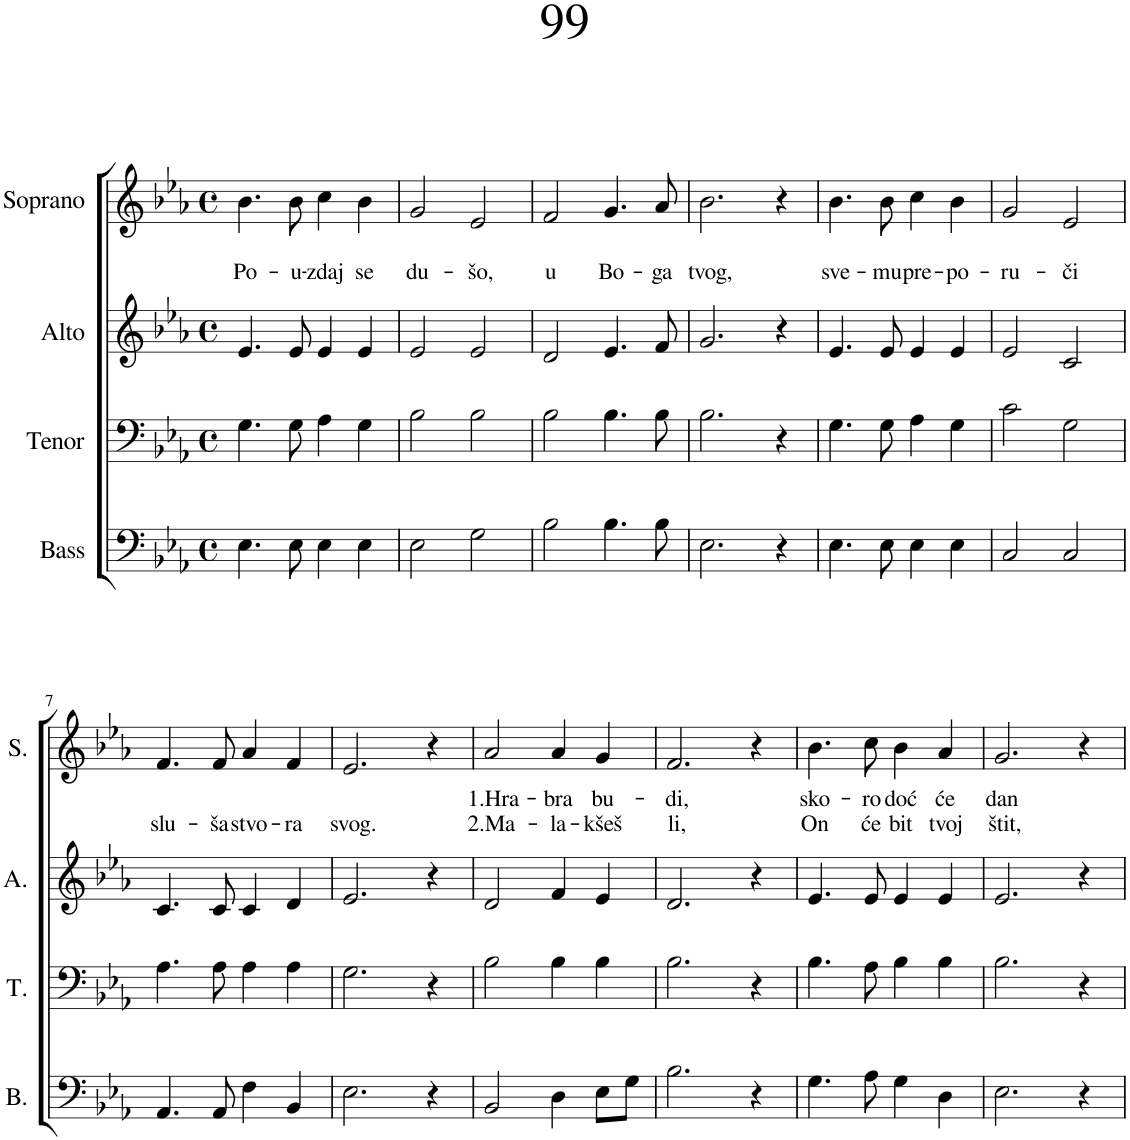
**kern	**kern	**kern	**kern	**text	**text
*part4	*part3	*part2	*part1	*part1	*part1
*staff4	*staff3	*staff2	*staff1	*staff1	*staff1
*I"Bass	*I"Tenor	*I"Alto	*I"Soprano	*	*
*I'B.	*I'T.	*I'A.	*I'S.	*	*
*clefF4	*clefF4	*clefG2	*clefG2	*	*
*k[b-e-a-]	*k[b-e-a-]	*k[b-e-a-]	*k[b-e-a-]	*	*
*M4/4	*M4/4	*M4/4	*M4/4	*	*
*met(c)	*met(c)	*met(c)	*met(c)	*	*
=1	=1	=1	=1	=1	=1
!	!	!	!	!	!LO:LY:b
4.E-\	4.G\	4.e-/	4.b-\	.	Po-
!	!	!	!	!	!LO:LY:b
8E-\	8G\	8e-/	8b-\	.	-u-
!	!	!	!	!	!LO:LY:b
4E-\	4A-\	4e-/	4cc\	.	-zdaj
!	!	!	!	!	!LO:LY:b
4E-\	4G\	4e-/	4b-\	.	se
=2	=2	=2	=2	=2	=2
!	!	!	!	!	!LO:LY:b
2E-\	2B-\	2e-/	2g/	.	du-
!	!	!	!	!	!LO:LY:b
2G\	2B-\	2e-/	2e-/	.	-šo,
=3	=3	=3	=3	=3	=3
!	!	!	!	!	!LO:LY:b
2B-\	2B-\	2d/	2f/	.	u
!	!	!	!	!	!LO:LY:b
4.B-\	4.B-\	4.e-/	4.g/	.	Bo-
!	!	!	!	!	!LO:LY:b
8B-\	8B-\	8f/	8a-/	.	-ga
=4	=4	=4	=4	=4	=4
!	!	!	!	!	!LO:LY:b
2.E-\	2.B-\	2.g/	2.b-\	.	tvog,
4r	4r	4r	4r	.	.
=5	=5	=5	=5	=5	=5
!	!	!	!	!	!LO:LY:b
4.E-\	4.G\	4.e-/	4.b-\	.	sve-
!	!	!	!	!	!LO:LY:b
8E-\	8G\	8e-/	8b-\	.	-mu
!	!	!	!	!	!LO:LY:b
4E-\	4A-\	4e-/	4cc\	.	pre-
!	!	!	!	!	!LO:LY:b
4E-\	4G\	4e-/	4b-\	.	-po-
=6	=6	=6	=6	=6	=6
!	!	!	!	!	!LO:LY:b
2C/	2c\	2e-/	2g/	.	-ru-
!	!	!	!	!	!LO:LY:b
2C/	2G\	2c/	2e-/	.	-či
!!LO:LB:g=z
=7	=7	=7	=7	=7	=7
!	!	!	!	!	!LO:LY:b
4.AA-/	4.A-\	4.c/	4.f/	.	slu-
!	!	!	!	!	!LO:LY:b
8AA-/	8A-\	8c/	8f/	.	-ša
!	!	!	!	!	!LO:LY:b
4F\	4A-\	4c/	4a-/	.	stvo-
!	!	!	!	!	!LO:LY:b
4BB-/	4A-\	4d/	4f/	.	-ra
=8	=8	=8	=8	=8	=8
!	!	!	!	!	!LO:LY:b
2.E-\	2.G\	2.e-/	2.e-/	.	svog.
4r	4r	4r	4r	.	.
=9	=9	=9	=9	=9	=9
!	!	!	!	!LO:LY:b	!LO:LY:b
2BB-/	2B-\	2d/	2a-/	1.Hra-	2.Ma-
!	!	!	!	!LO:LY:b	!LO:LY:b
4D\	4B-\	4f/	4a-/	-bra	-la-
!	!	!	!	!LO:LY:b	!LO:LY:b
8E-\L	4B-\	4e-/	4g/	bu-	-kšeš
8G\J	.	.	.	.	.
=10	=10	=10	=10	=10	=10
!	!	!	!	!LO:LY:b	!LO:LY:b
2.B-\	2.B-\	2.d/	2.f/	-di,	li,
4r	4r	4r	4r	.	.
=11	=11	=11	=11	=11	=11
!	!	!	!	!LO:LY:b	!LO:LY:b
4.G\	4.B-\	4.e-/	4.b-\	sko-	On
!	!	!	!	!LO:LY:b	!LO:LY:b
8A-\	8A-\	8e-/	8cc\	-ro	će
!	!	!	!	!LO:LY:b	!LO:LY:b
4G\	4B-\	4e-/	4b-\	doć	bit
!	!	!	!	!LO:LY:b	!LO:LY:b
4D\	4B-\	4e-/	4a-/	će	tvoj
=12	=12	=12	=12	=12	=12
!	!	!	!	!LO:LY:b	!LO:LY:b
2.E-\	2.B-\	2.e-/	2.g/	dan	štit,
4r	4r	4r	4r	.	.
=	=	=	=	=	=
*-	*-	*-	*-	*-	*-
